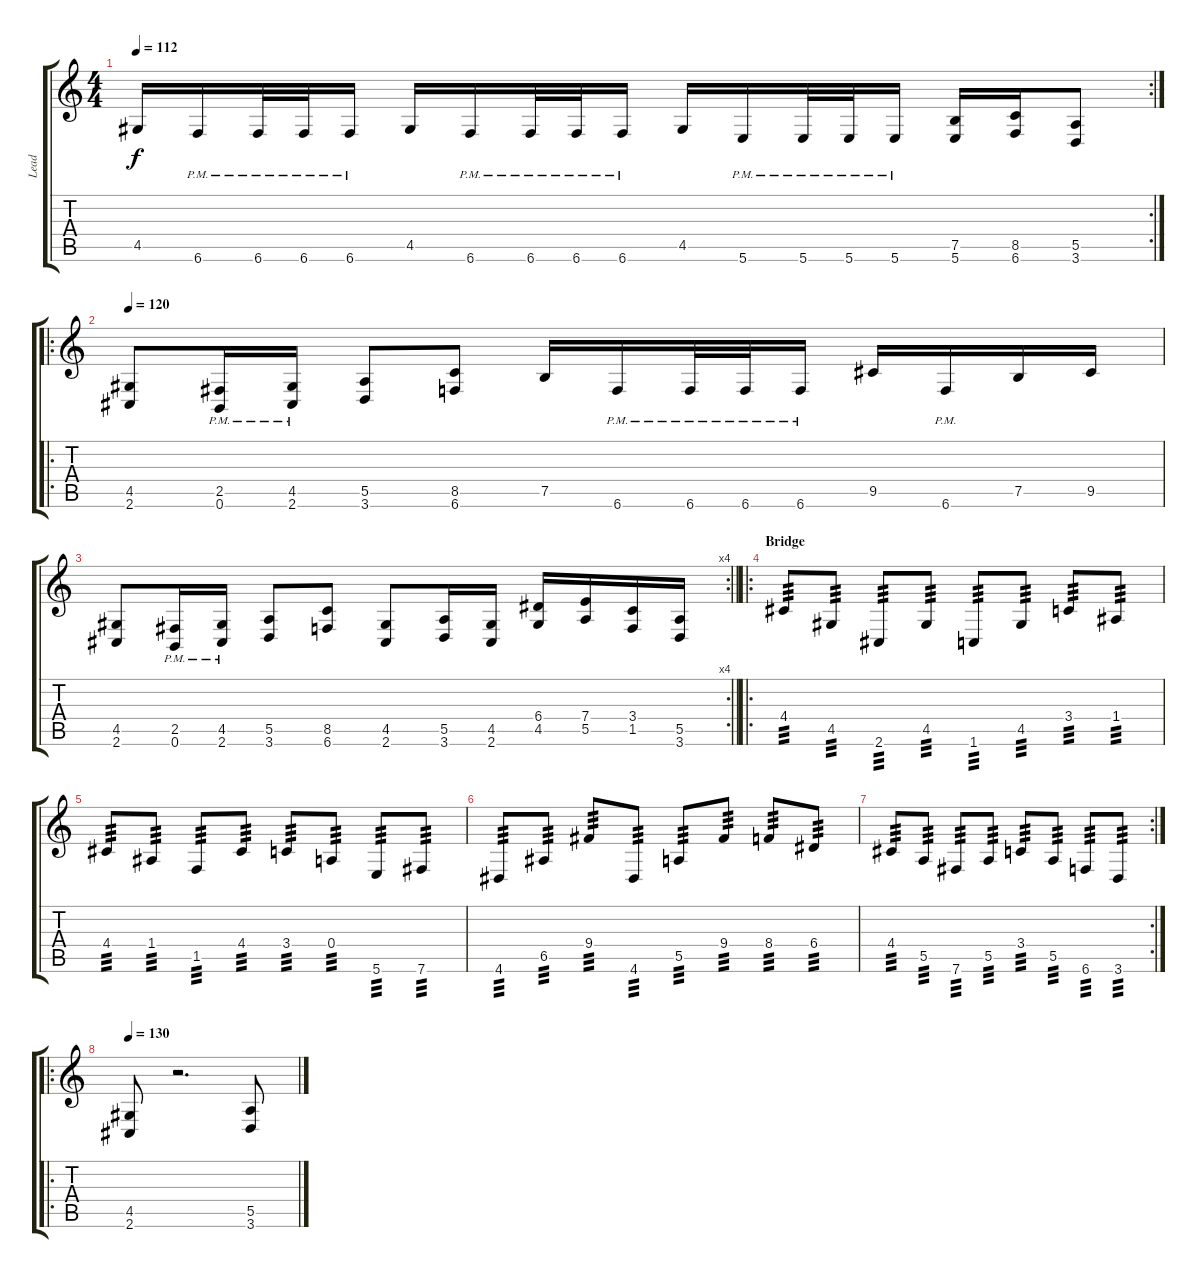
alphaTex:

\track ("Lead" "Lead") {instrument distortionguitar}
\staff {score tabs}
\tuning (B3 Gb3 D3 A2 E2 B1) {hide}
\rc 2
\ts (4 4)
\tempo 112
\clef g2
\ks aminor
4.5.16{dy f} 6.6{pm}.16 6.6{pm}.32 6.6{pm}.32 6.6{pm}.16 4.5.16 6.6{pm}.16 6.6{pm}.32 6.6{pm}.32 6.6{pm}.16 4.5.16 5.6{pm}.16 5.6{pm}.32 5.6{pm}.32 5.6{pm}.16 (7.5 5.6).16 (8.5 6.6).16 (5.5 3.6).8 |
\ro
\tempo 120
(4.5 2.6).8 (2.5 0.6{pm}).16 (4.5 2.6{pm}).16 (5.5 3.6).8 (8.5 6.6).8 7.5.16 6.6{pm}.16 6.6{pm}.32 6.6{pm}.32 6.6{pm}.16 9.5.16 6.6{pm}.16 7.5.16 9.5.16 |
\rc 4
\barLineRight lightlight
(4.5 2.6).8 (2.5 0.6{pm}).16 (4.5 2.6{pm}).16 (5.5 3.6).8 (8.5 6.6).8 (4.5 2.6).8 (5.5 3.6).16 (4.5 2.6).16 (6.4 4.5).16 (7.4 5.5).16 (3.4 1.5).16 (5.5 3.6).16 |
\ro
\section ("" "Bridge")
4.4.8{tp 3} 4.5.8{tp 3} 2.6.8{tp 3} 4.5.8{tp 3} 1.6.8{tp 3} 4.5.8{tp 3} 3.4.8{tp 3} 1.4.8{tp 3} |
4.4.8{tp 3} 1.4.8{tp 3} 1.5.8{tp 3} 4.4.8{tp 3} 3.4.8{tp 3} 0.4.8{tp 3} 5.6.8{tp 3} 7.6.8{tp 3} |
4.6.8{tp 3} 6.5.8{tp 3} 9.4.8{tp 3} 4.6.8{tp 3} 5.5.8{tp 3} 9.4.8{tp 3} 8.4.8{tp 3} 6.4.8{tp 3} |
\rc 2
4.4.8{tp 3} 5.5.8{tp 3} 7.6.8{tp 3} 5.5.8{tp 3} 3.4.8{tp 3} 5.5.8{tp 3} 6.6.8{tp 3} 3.6.8{tp 3} |
\ro
\tempo 130
(4.5 2.6).8 r.2{d} (5.5 3.6).8
